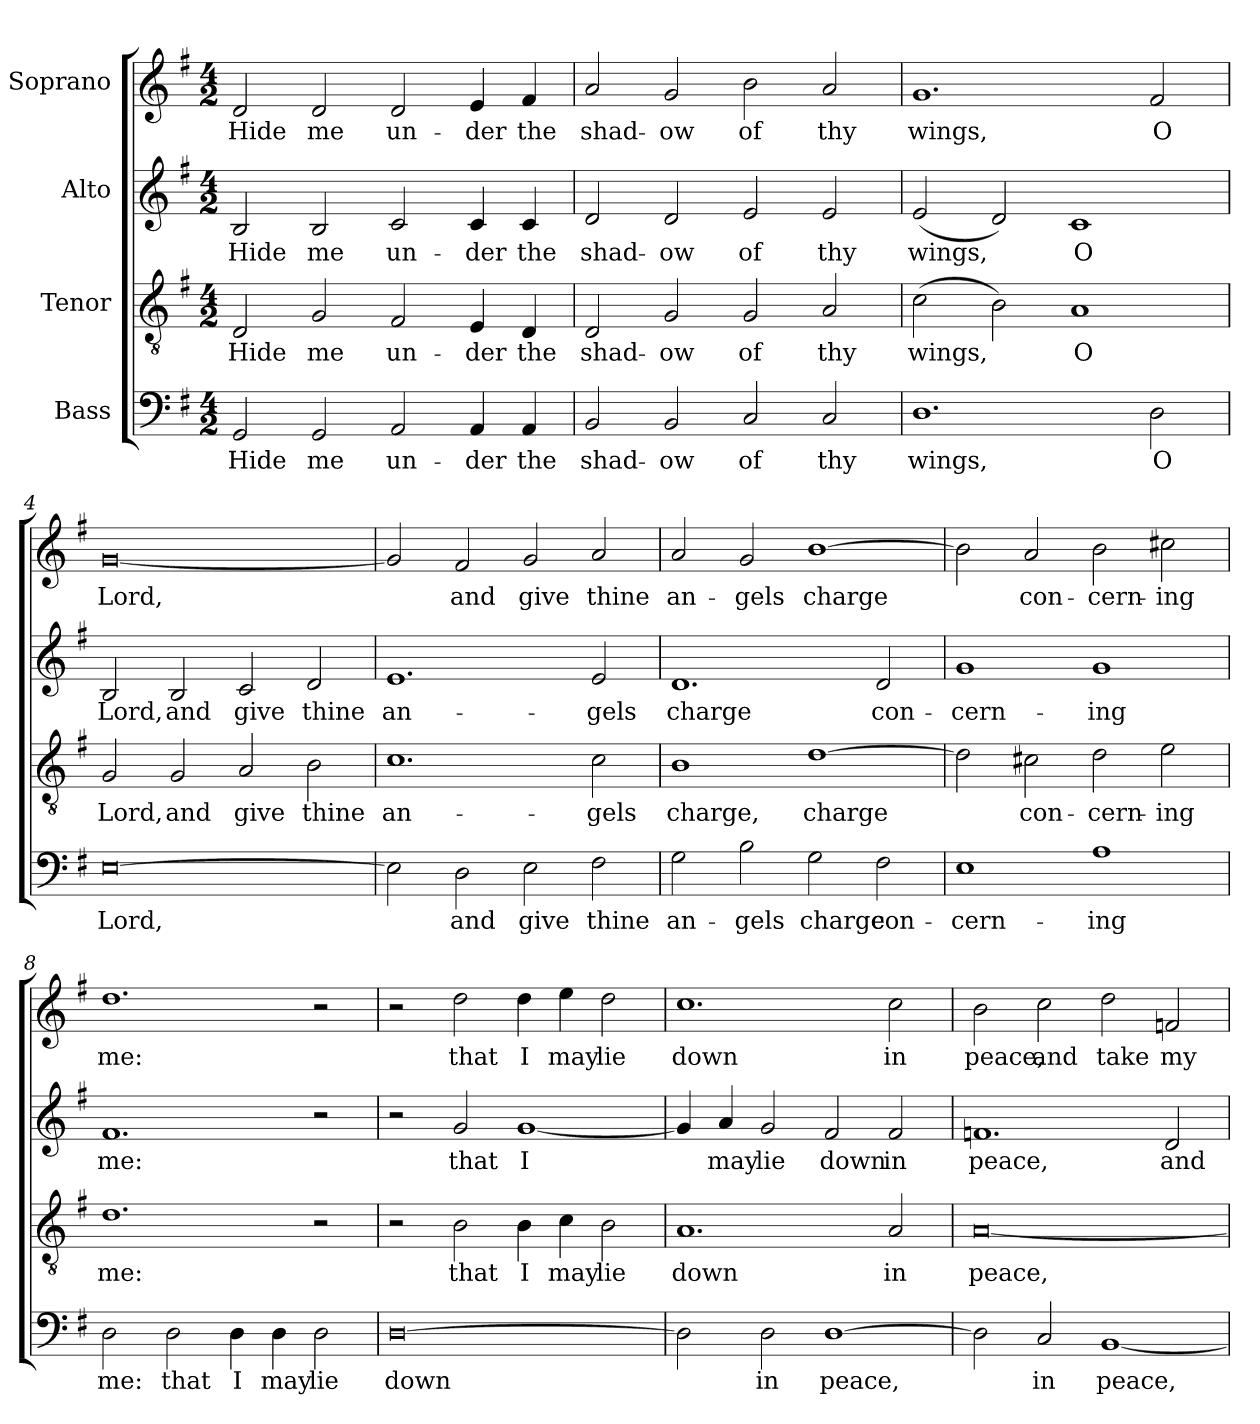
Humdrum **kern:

**kern	**text	**kern	**text	**kern	**text	**kern	**text
*part4	*part4	*part3	*part3	*part2	*part2	*part1	*part1
*staff4	*staff4	*staff3	*staff3	*staff2	*staff2	*staff1	*staff1
*I"Bass	*	*I"Tenor	*	*I"Alto	*	*I"Soprano	*
*clefF4	*	*clefGv2	*	*clefG2	*	*clefG2	*
*k[f#]	*	*k[f#]	*	*k[f#]	*	*k[f#]	*
*G:	*	*G:	*	*G:	*	*G:	*
*M4/2	*	*M4/2	*	*M4/2	*	*M4/2	*
=1	=1	=1	=1	=1	=1	=1	=1
!	!LO:LY:b	!	!LO:LY:b	!	!LO:LY:b	!	!LO:LY:b
2GG/	Hide	2D/	Hide	2B/	Hide	2d/	Hide
!	!LO:LY:b	!	!LO:LY:b	!	!LO:LY:b	!	!LO:LY:b
2GG/	me	2G/	me	2B/	me	2d/	me
!	!LO:LY:b	!	!LO:LY:b	!	!LO:LY:b	!	!LO:LY:b
2AA/	un-	2F#/	un-	2c/	un-	2d/	un-
!	!LO:LY:b	!	!LO:LY:b	!	!LO:LY:b	!	!LO:LY:b
4AA/	-der	4E/	-der	4c/	-der	4e/	-der
!	!LO:LY:b	!	!LO:LY:b	!	!LO:LY:b	!	!LO:LY:b
4AA/	the	4D/	the	4c/	the	4f#/	the
=2	=2	=2	=2	=2	=2	=2	=2
!	!LO:LY:b	!	!LO:LY:b	!	!LO:LY:b	!	!LO:LY:b
2BB/	shad-	2D/	shad-	2d/	shad-	2a/	shad-
!	!LO:LY:b	!	!LO:LY:b	!	!LO:LY:b	!	!LO:LY:b
2BB/	-ow	2G/	-ow	2d/	-ow	2g/	-ow
!	!LO:LY:b	!	!LO:LY:b	!	!LO:LY:b	!	!LO:LY:b
2C/	of	2G/	of	2e/	of	2b\	of
!	!LO:LY:b	!	!LO:LY:b	!	!LO:LY:b	!	!LO:LY:b
2C/	thy	2A/	thy	2e/	thy	2a/	thy
=3	=3	=3	=3	=3	=3	=3	=3
!	!LO:LY:b	!	!LO:LY:b	!	!LO:LY:b	!	!LO:LY:b
1.D	wings,	(>2c\	wings,	(<2e/	wings,	1.g	wings,
.	.	2B\)	.	2d/)	.	.	.
!	!	!	!LO:LY:b	!	!LO:LY:b	!	!
.	.	1A	O	1c	O	.	.
!	!LO:LY:b	!	!	!	!	!	!LO:LY:b
2D\	O	.	.	.	.	2f#/	O
=4	=4	=4	=4	=4	=4	=4	=4
!	!LO:LY:b	!	!LO:LY:b	!	!LO:LY:b	!	!LO:LY:b
[0E	Lord,	2G/	Lord,	2B/	Lord,	[0g	Lord,
!	!	!	!LO:LY:b	!	!LO:LY:b	!	!
.	.	2G/	and	2B/	and	.	.
!	!	!	!LO:LY:b	!	!LO:LY:b	!	!
.	.	2A/	give	2c/	give	.	.
!	!	!	!LO:LY:b	!	!LO:LY:b	!	!
.	.	2B\	thine	2d/	thine	.	.
!!LO:LB:g=z
=5	=5	=5	=5	=5	=5	=5	=5
!	!	!	!LO:LY:b	!	!LO:LY:b	!	!
2E\]	.	1.c	an-	1.e	an-	2g/]	.
!	!LO:LY:b	!	!	!	!	!	!LO:LY:b
2D\	and	.	.	.	.	2f#/	and
!	!LO:LY:b	!	!	!	!	!	!LO:LY:b
2E\	give	.	.	.	.	2g/	give
!	!LO:LY:b	!	!LO:LY:b	!	!LO:LY:b	!	!LO:LY:b
2F#\	thine	2c\	-gels	2e/	-gels	2a/	thine
=6	=6	=6	=6	=6	=6	=6	=6
!	!LO:LY:b	!	!LO:LY:b	!	!LO:LY:b	!	!LO:LY:b
2G\	an-	1B	charge,	1.d	charge	2a/	an-
!	!LO:LY:b	!	!	!	!	!	!LO:LY:b
2B\	-gels	.	.	.	.	2g/	-gels
!	!LO:LY:b	!	!LO:LY:b	!	!	!	!LO:LY:b
2G\	charge	[1d	charge	.	.	[1b	charge
!	!LO:LY:b	!	!	!	!LO:LY:b	!	!
2F#\	con-	.	.	2d/	con-	.	.
=7	=7	=7	=7	=7	=7	=7	=7
!	!LO:LY:b	!	!	!	!LO:LY:b	!	!
1E	-cern-	2d\]	.	1g	-cern-	2b\]	.
!	!	!	!LO:LY:b	!	!	!	!LO:LY:b
.	.	2c#X\	con-	.	.	2a/	con-
!	!LO:LY:b	!	!LO:LY:b	!	!LO:LY:b	!	!LO:LY:b
1A	-ing	2d\	-cern-	1g	-ing	2b\	-cern-
!	!	!	!LO:LY:b	!	!	!	!LO:LY:b
.	.	2e\	-ing	.	.	2cc#X\	-ing
=8	=8	=8	=8	=8	=8	=8	=8
!	!LO:LY:b	!	!LO:LY:b	!	!LO:LY:b	!	!LO:LY:b
2D\	me:	1.d	me:	1.f#	me:	1.dd	me:
!	!LO:LY:b	!	!	!	!	!	!
2D\	that	.	.	.	.	.	.
!	!LO:LY:b	!	!	!	!	!	!
4D\	I	.	.	.	.	.	.
!	!LO:LY:b	!	!	!	!	!	!
4D\	may	.	.	.	.	.	.
!	!LO:LY:b	!	!	!	!	!	!
2D\	lie	2r	.	2r	.	2r	.
!!LO:LB:g=z
=9	=9	=9	=9	=9	=9	=9	=9
!	!LO:LY:b	!	!	!	!	!	!
[0D	down	2r	.	2r	.	2r	.
!	!	!	!LO:LY:b	!	!LO:LY:b	!	!LO:LY:b
.	.	2B\	that	2g/	that	2dd\	that
!	!	!	!LO:LY:b	!	!LO:LY:b	!	!LO:LY:b
.	.	4B\	I	[1g	I	4dd\	I
!	!	!	!LO:LY:b	!	!	!	!LO:LY:b
.	.	4c\	may	.	.	4ee\	may
!	!	!	!LO:LY:b	!	!	!	!LO:LY:b
.	.	2B\	lie	.	.	2dd\	lie
=10	=10	=10	=10	=10	=10	=10	=10
!	!	!	!LO:LY:b	!	!	!	!LO:LY:b
2D\]	.	1.A	down	4g/]	.	1.cc	down
!	!	!	!	!	!LO:LY:b	!	!
.	.	.	.	4a/	may	.	.
!	!LO:LY:b	!	!	!	!LO:LY:b	!	!
2D\	in	.	.	2g/	lie	.	.
!	!LO:LY:b	!	!	!	!LO:LY:b	!	!
[1D	peace,	.	.	2f#/	down	.	.
!	!	!	!LO:LY:b	!	!LO:LY:b	!	!LO:LY:b
.	.	2A/	in	2f#/	in	2cc\	in
=11	=11	=11	=11	=11	=11	=11	=11
!	!	!	!LO:LY:b	!	!LO:LY:b	!	!LO:LY:b
2D\]	.	[0A	peace,	1.fn	peace,	2b\	peace,
!	!LO:LY:b	!	!	!	!	!	!LO:LY:b
2C/	in	.	.	.	.	2cc\	and
!	!LO:LY:b	!	!	!	!	!	!LO:LY:b
[1BB	peace,	.	.	.	.	2dd\	take
!	!	!	!	!	!LO:LY:b	!	!LO:LY:b
.	.	.	.	2d/	and	2fn/	my
=	=	=	=	=	=	=	=
*-	*-	*-	*-	*-	*-	*-	*-
